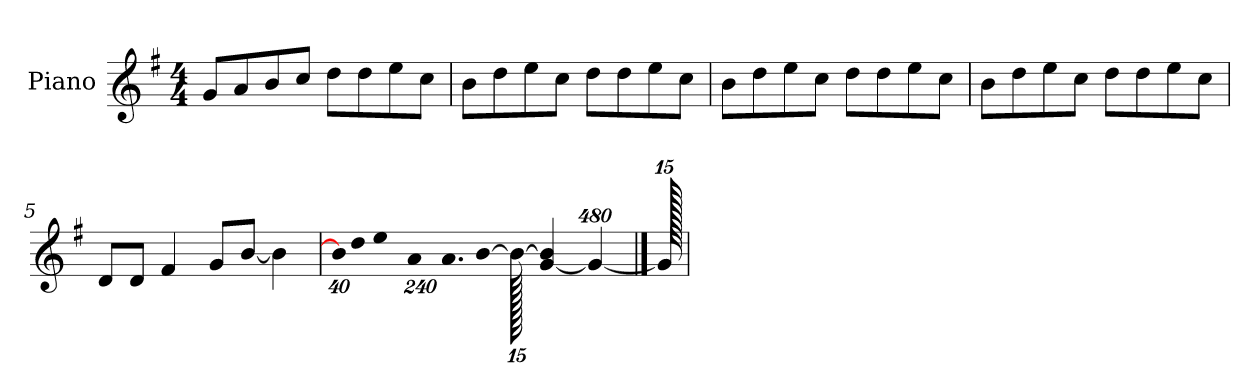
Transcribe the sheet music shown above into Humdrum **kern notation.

**kern
*part1
*staff1
*I"Piano
*I'P-no
*clefG2
*k[f#]
*M4/4
*MM90
=1
8g/L
8a/
8b/
8cc/J
8dd\L
8dd\
8ee\
8cc\J
=2
8b\L
8dd\
8ee\
8cc\J
8dd\L
8dd\
8ee\
8cc\J
=3
8b\L
8dd\
8ee\
8cc\J
8dd\L
8dd\
8ee\
8cc\J
=4
8b\L
8dd\
8ee\
8cc\J
8dd\L
8dd\
8ee\
8cc\J
=5
8d/L
8d/J
4f#/
8g/L
[8b/J
4b\]
!!LO:LB:g=z
=6
*Xbrackettup
!LO:N:vis=32
640%23b\KLL]
!LO:N:vis=16
1920%137dd\
!LO:N:vis=32
640%23ee\JK
!LO:N:vis=8
960%137a\
!LO:N:vis=16.
960%103a\L
[384%41b\J
1920b\_
[4g/ 4b/]
1920%479g/_
==7
1920g/]
=
*-
